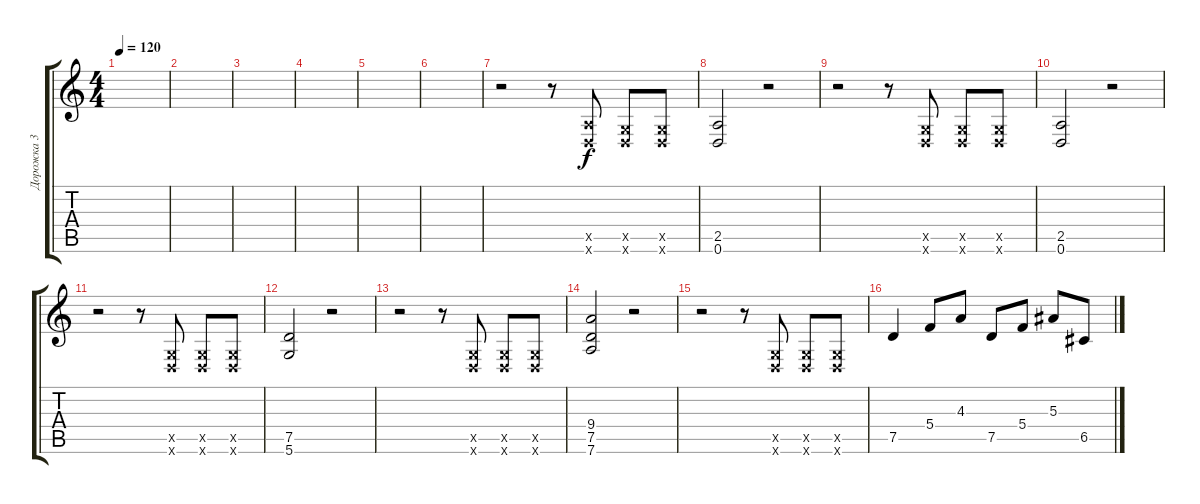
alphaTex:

\track ("Дорожка 3" "Дорожка 3") {instrument distortionguitar}
\staff {score tabs}
\tuning (D4 A3 F3 C3 G2 D2) {hide}
\ts (4 4)
\tempo 120
\clef g2
\ks c
|
|
|
|
|
|
r.2 r.8 (2.5{x} 0.6{x}).8 (0.5{x} 0.6{x}).8 (0.5{x} 0.6{x}).8 |
(2.5 0.6).2 r.2 |
r.2 r.8 (0.5{x} 0.6{x}).8 (0.5{x} 0.6{x}).8 (0.5{x} 0.6{x}).8 |
(2.5 0.6).2 r.2 |
r.2 r.8 (0.5{x} 0.6{x}).8 (0.5{x} 0.6{x}).8 (0.5{x} 0.6{x}).8 |
(7.5 5.6).2 r.2 |
r.2 r.8 (0.5{x} 0.6{x}).8 (0.5{x} 0.6{x}).8 (0.5{x} 0.6{x}).8 |
(9.4 7.5 7.6).2 r.2 |
r.2 r.8 (0.5{x} 0.6{x}).8 (0.5{x} 0.6{x}).8 (0.5{x} 0.6{x}).8 |
7.5.4 5.4.8 4.3.8 7.5.8 5.4.8 5.3.8 6.5.8
